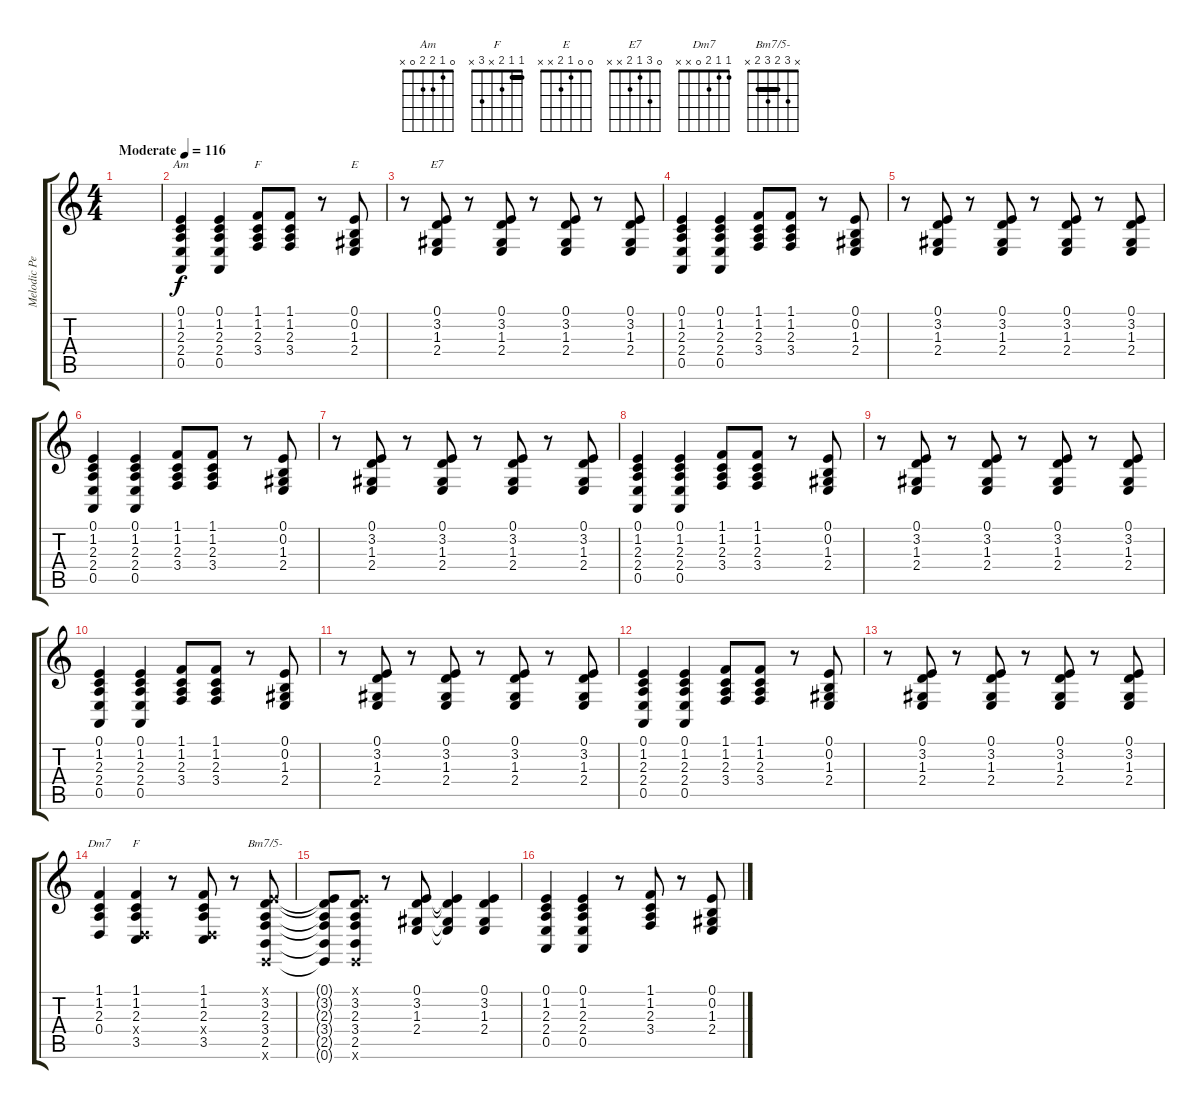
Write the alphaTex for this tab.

\track ("Melodic Percussion" "Melodic Pe") {instrument melodictom}
\staff {score tabs}
\tuning (E4 B3 G3 D3 A2 E2) {hide}
\chord ("Am" 0 1 2 2 0 x)
\chord ("F" 1 1 2 3 x x) {barre 1}
\chord ("E" 0 0 1 2 x x)
\chord ("E7" 0 3 1 2 x x)
\chord ("Dm7" 1 1 2 0 x x)
\chord ("F" 1 1 2 x 3 x) {barre 1}
\chord ("Bm7/5-" x 3 2 3 2 x) {barre 2}
\ts (4 4)
\tempo (116 "Moderate")
\clef g2
\ks c
|
(0.1 1.2 2.3 2.4 0.5).4{ch "Am"} (0.1 1.2 2.3 2.4 0.5).4 (1.1 1.2 2.3 3.4).8{ch "F"} (1.1 1.2 2.3 3.4).8 r.8 (0.1 0.2 1.3 2.4).8{ch "E"} |
r.8 (0.1 3.2 1.3 2.4).8{ch "E7"} r.8 (0.1 3.2 1.3 2.4).8 r.8 (0.1 3.2 1.3 2.4).8 r.8 (0.1 3.2 1.3 2.4).8 |
(0.1 1.2 2.3 2.4 0.5).4 (0.1 1.2 2.3 2.4 0.5).4 (1.1 1.2 2.3 3.4).8 (1.1 1.2 2.3 3.4).8 r.8 (0.1 0.2 1.3 2.4).8 |
r.8 (0.1 3.2 1.3 2.4).8 r.8 (0.1 3.2 1.3 2.4).8 r.8 (0.1 3.2 1.3 2.4).8 r.8 (0.1 3.2 1.3 2.4).8 |
(0.1 1.2 2.3 2.4 0.5).4 (0.1 1.2 2.3 2.4 0.5).4 (1.1 1.2 2.3 3.4).8 (1.1 1.2 2.3 3.4).8 r.8 (0.1 0.2 1.3 2.4).8 |
r.8 (0.1 3.2 1.3 2.4).8 r.8 (0.1 3.2 1.3 2.4).8 r.8 (0.1 3.2 1.3 2.4).8 r.8 (0.1 3.2 1.3 2.4).8 |
(0.1 1.2 2.3 2.4 0.5).4 (0.1 1.2 2.3 2.4 0.5).4 (1.1 1.2 2.3 3.4).8 (1.1 1.2 2.3 3.4).8 r.8 (0.1 0.2 1.3 2.4).8 |
r.8 (0.1 3.2 1.3 2.4).8 r.8 (0.1 3.2 1.3 2.4).8 r.8 (0.1 3.2 1.3 2.4).8 r.8 (0.1 3.2 1.3 2.4).8 |
(0.1 1.2 2.3 2.4 0.5).4 (0.1 1.2 2.3 2.4 0.5).4 (1.1 1.2 2.3 3.4).8 (1.1 1.2 2.3 3.4).8 r.8 (0.1 0.2 1.3 2.4).8 |
r.8 (0.1 3.2 1.3 2.4).8 r.8 (0.1 3.2 1.3 2.4).8 r.8 (0.1 3.2 1.3 2.4).8 r.8 (0.1 3.2 1.3 2.4).8 |
(0.1 1.2 2.3 2.4 0.5).4 (0.1 1.2 2.3 2.4 0.5).4 (1.1 1.2 2.3 3.4).8 (1.1 1.2 2.3 3.4).8 r.8 (0.1 0.2 1.3 2.4).8 |
r.8 (0.1 3.2 1.3 2.4).8 r.8 (0.1 3.2 1.3 2.4).8 r.8 (0.1 3.2 1.3 2.4).8 r.8 (0.1 3.2 1.3 2.4).8 |
(1.1 1.2 2.3 0.4).4{ch "Dm7"} (1.1 1.2 2.3 0.4{x} 3.5).4{ch "F"} r.8 (1.1 1.2 2.3 0.4{x} 3.5).8 r.8 (0.1{x} 3.2 2.3 3.4 2.5 0.6{x}).8{ch "Bm7/5-"} |
(0.1{t} 3.2{t} 2.3{t} 3.4{t} 2.5{t} 0.6{t}).8 (0.1{x} 3.2 2.3 3.4 2.5 0.6{x}).8 r.8 (0.1 3.2 1.3 2.4).8 (0.1{t} 3.2{t} 1.3{t} 2.4{t}).4 (0.1 3.2 1.3 2.4).4 |
(0.1 1.2 2.3 2.4 0.5).4 (0.1 1.2 2.3 2.4 0.5).4 r.8 (1.1 1.2 2.3 3.4).8 r.8 (0.1 0.2 1.3 2.4).8
